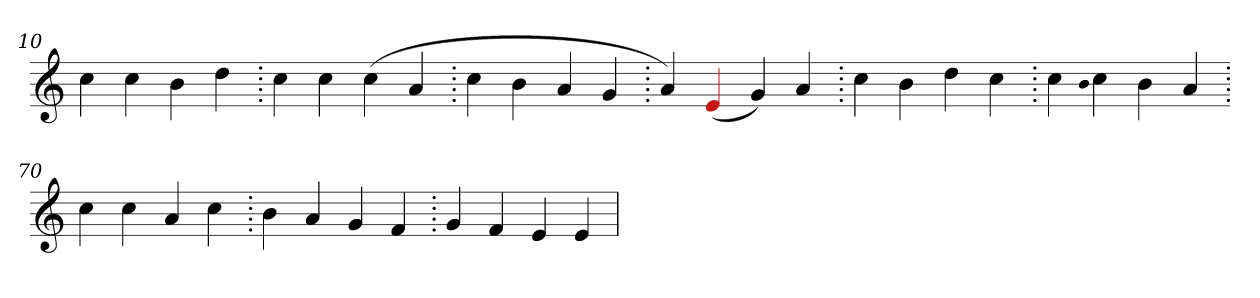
**kern
*part1
*staff1
*clefG2
=10.
4cc
4cc
4b
4dd
=20.
4cc
4cc
(>4cc
4a
=30.
4cc
4b
4a
4g
=40.
4a)
(>4Re
4g)
4a
=50.
4cc
4b
4dd
4cc
=60.
4cc
qqb
4cc
4b
4a
=70.
4cc
4cc
4a
4cc
=80.
4b
4a
4g
4f
=90.
4g
4f
4e
4e
=
*-
